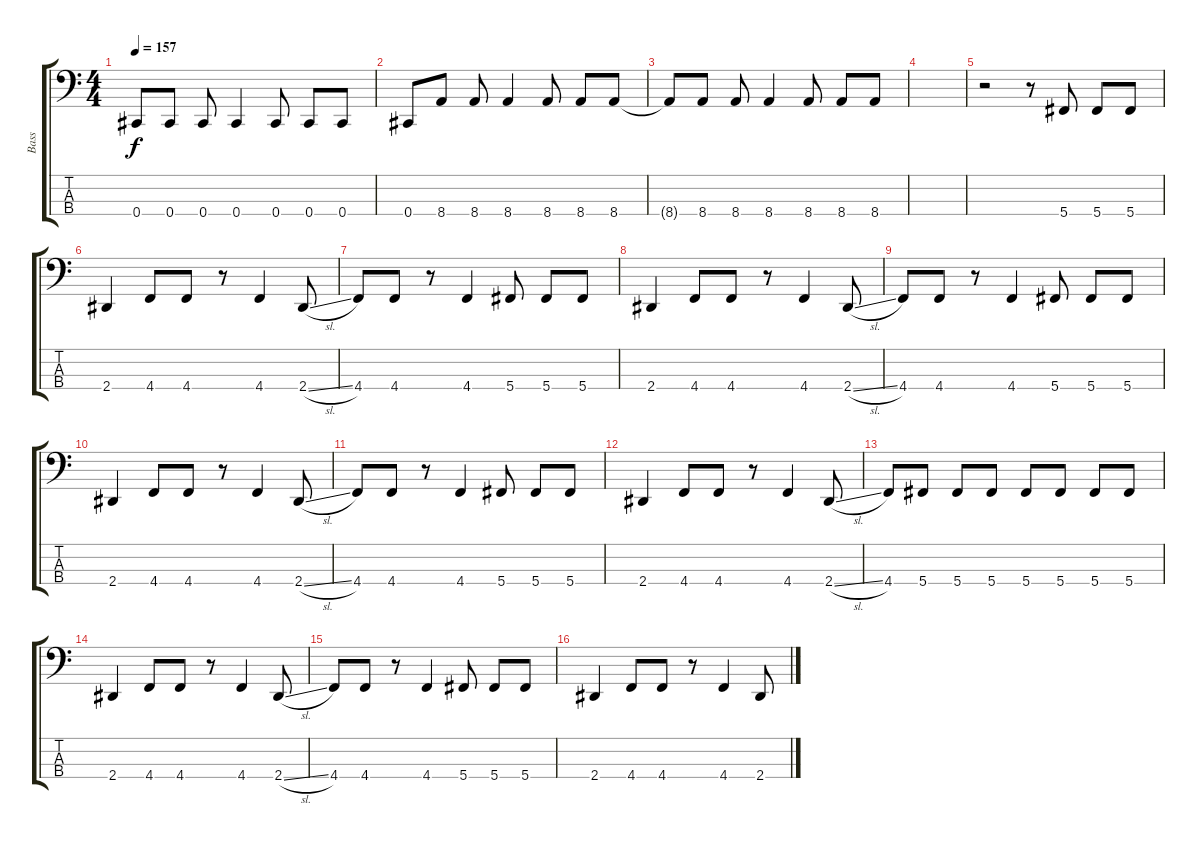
\track ("Bass" "Bass") {instrument electricbasspick}
\staff {score tabs}
\tuning (Gb2 Db2 Ab1 Db1) {hide}
\ts (4 4)
\tempo 157
\clef f4
\ks c
0.4{t}.8{dy f} 0.4.8 0.4.8 0.4.4 0.4.8 0.4.8 0.4.8 |
0.4.8 8.4.8 8.4.8 8.4.4 8.4.8 8.4.8 8.4.8 |
8.4{t}.8 8.4.8 8.4.8 8.4.4 8.4.8 8.4.8 8.4.8 |
|
r.2 r.8 5.4.8 5.4.8 5.4.8 |
2.4.4 4.4.8 4.4.8 r.8 4.4.4 2.4{sl}.8 |
4.4.8 4.4.8 r.8 4.4.4 5.4.8 5.4.8 5.4.8 |
2.4.4 4.4.8 4.4.8 r.8 4.4.4 2.4{sl}.8 |
4.4.8 4.4.8 r.8 4.4.4 5.4.8 5.4.8 5.4.8 |
2.4.4 4.4.8 4.4.8 r.8 4.4.4 2.4{sl}.8 |
4.4.8 4.4.8 r.8 4.4.4 5.4.8 5.4.8 5.4.8 |
2.4.4 4.4.8 4.4.8 r.8 4.4.4 2.4{sl}.8 |
4.4.8 5.4.8 5.4.8 5.4.8 5.4.8 5.4.8 5.4.8 5.4.8 |
2.4.4 4.4.8 4.4.8 r.8 4.4.4 2.4{sl}.8 |
4.4.8 4.4.8 r.8 4.4.4 5.4.8 5.4.8 5.4.8 |
2.4.4 4.4.8 4.4.8 r.8 4.4.4 2.4{sl}.8
